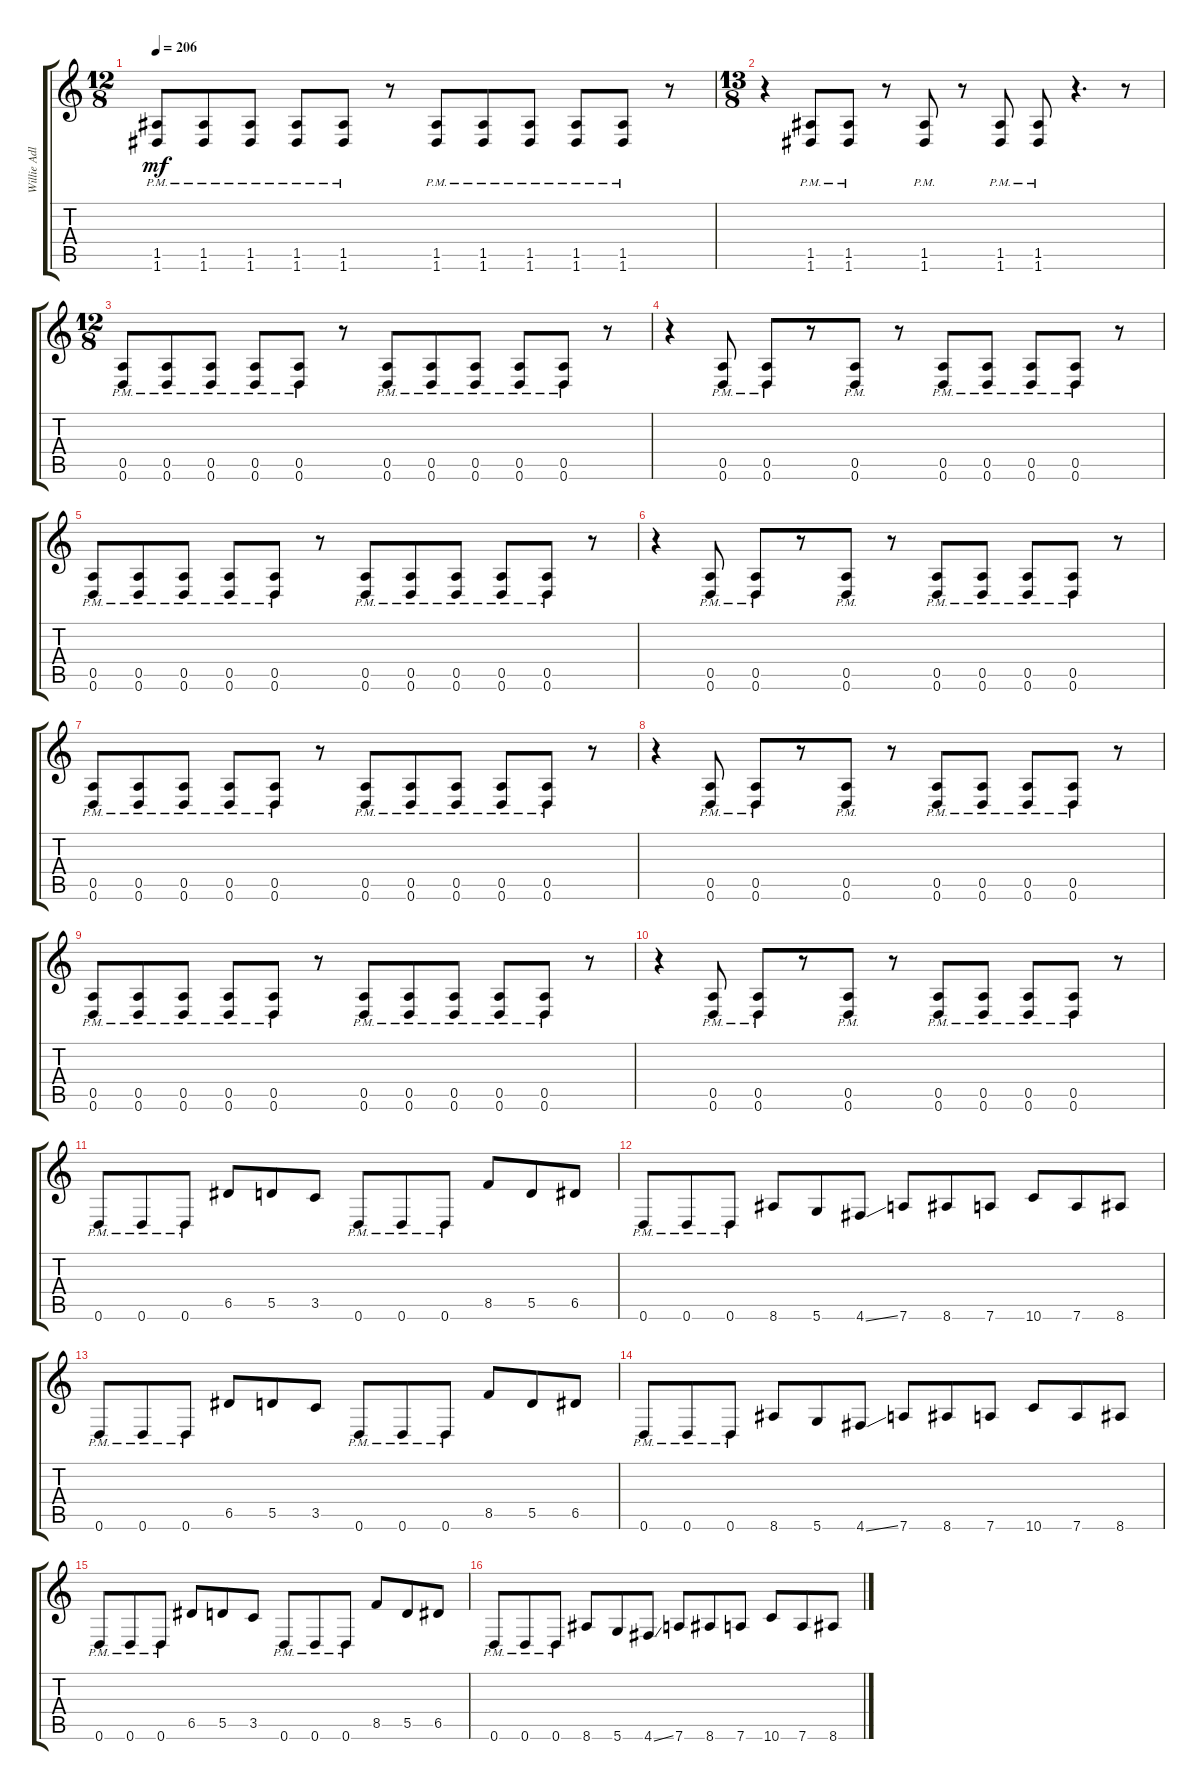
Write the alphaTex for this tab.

\track ("Willie Adler" "Willie Adl") {instrument distortionguitar}
\staff {score tabs}
\tuning (E4 B3 G3 D3 A2 D2) {hide}
\ts (12 8)
\tempo 206
\clef g2
\ks c
(1.5{pm} 1.6{pm}).8{dy mf} (1.5{pm} 1.6{pm}).8 (1.5{pm} 1.6{pm}).8 (1.5{pm} 1.6{pm}).8 (1.5{pm} 1.6{pm}).8 r.8 (1.5{pm} 1.6{pm}).8 (1.5{pm} 1.6{pm}).8 (1.5{pm} 1.6{pm}).8 (1.5{pm} 1.6{pm}).8 (1.5{pm} 1.6{pm}).8 r.8 |
\ts (13 8)
r.4 (1.5{pm} 1.6{pm}).8 (1.5{pm} 1.6{pm}).8 r.8 (1.5{pm} 1.6{pm}).8 r.8 (1.5{pm} 1.6{pm}).8 (1.5{pm} 1.6{pm}).8 r.4{d} r.8 |
\ts (12 8)
(0.5{pm} 0.6{pm}).8 (0.5{pm} 0.6{pm}).8 (0.5{pm} 0.6{pm}).8 (0.5{pm} 0.6{pm}).8 (0.5{pm} 0.6{pm}).8 r.8 (0.5{pm} 0.6{pm}).8 (0.5{pm} 0.6{pm}).8 (0.5{pm} 0.6{pm}).8 (0.5{pm} 0.6{pm}).8 (0.5{pm} 0.6{pm}).8 r.8 |
r.4 (0.5{pm} 0.6{pm}).8 (0.5{pm} 0.6{pm}).8 r.8 (0.5{pm} 0.6{pm}).8 r.8 (0.5{pm} 0.6{pm}).8 (0.5{pm} 0.6{pm}).8 (0.5{pm} 0.6{pm}).8 (0.5{pm} 0.6{pm}).8 r.8 |
(0.5{pm} 0.6{pm}).8 (0.5{pm} 0.6{pm}).8 (0.5{pm} 0.6{pm}).8 (0.5{pm} 0.6{pm}).8 (0.5{pm} 0.6{pm}).8 r.8 (0.5{pm} 0.6{pm}).8 (0.5{pm} 0.6{pm}).8 (0.5{pm} 0.6{pm}).8 (0.5{pm} 0.6{pm}).8 (0.5{pm} 0.6{pm}).8 r.8 |
r.4 (0.5{pm} 0.6{pm}).8 (0.5{pm} 0.6{pm}).8 r.8 (0.5{pm} 0.6{pm}).8 r.8 (0.5{pm} 0.6{pm}).8 (0.5{pm} 0.6{pm}).8 (0.5{pm} 0.6{pm}).8 (0.5{pm} 0.6{pm}).8 r.8 |
(0.5{pm} 0.6{pm}).8 (0.5{pm} 0.6{pm}).8 (0.5{pm} 0.6{pm}).8 (0.5{pm} 0.6{pm}).8 (0.5{pm} 0.6{pm}).8 r.8 (0.5{pm} 0.6{pm}).8 (0.5{pm} 0.6{pm}).8 (0.5{pm} 0.6{pm}).8 (0.5{pm} 0.6{pm}).8 (0.5{pm} 0.6{pm}).8 r.8 |
r.4 (0.5{pm} 0.6{pm}).8 (0.5{pm} 0.6{pm}).8 r.8 (0.5{pm} 0.6{pm}).8 r.8 (0.5{pm} 0.6{pm}).8 (0.5{pm} 0.6{pm}).8 (0.5{pm} 0.6{pm}).8 (0.5{pm} 0.6{pm}).8 r.8 |
(0.5{pm} 0.6{pm}).8 (0.5{pm} 0.6{pm}).8 (0.5{pm} 0.6{pm}).8 (0.5{pm} 0.6{pm}).8 (0.5{pm} 0.6{pm}).8 r.8 (0.5{pm} 0.6{pm}).8 (0.5{pm} 0.6{pm}).8 (0.5{pm} 0.6{pm}).8 (0.5{pm} 0.6{pm}).8 (0.5{pm} 0.6{pm}).8 r.8 |
r.4 (0.5{pm} 0.6{pm}).8 (0.5{pm} 0.6{pm}).8 r.8 (0.5{pm} 0.6{pm}).8 r.8 (0.5{pm} 0.6{pm}).8 (0.5{pm} 0.6{pm}).8 (0.5{pm} 0.6{pm}).8 (0.5{pm} 0.6{pm}).8 r.8 |
0.6{pm}.8 0.6{pm}.8 0.6{pm}.8 6.5.8 5.5.8 3.5.8 0.6{pm}.8 0.6{pm}.8 0.6{pm}.8 8.5.8 5.5.8 6.5.8 |
0.6{pm}.8 0.6{pm}.8 0.6{pm}.8 8.6.8 5.6.8 4.6{ss}.8 7.6.8 8.6.8 7.6.8 10.6.8 7.6.8 8.6.8 |
0.6{pm}.8 0.6{pm}.8 0.6{pm}.8 6.5.8 5.5.8 3.5.8 0.6{pm}.8 0.6{pm}.8 0.6{pm}.8 8.5.8 5.5.8 6.5.8 |
0.6{pm}.8 0.6{pm}.8 0.6{pm}.8 8.6.8 5.6.8 4.6{ss}.8 7.6.8 8.6.8 7.6.8 10.6.8 7.6.8 8.6.8 |
0.6{pm}.8 0.6{pm}.8 0.6{pm}.8 6.5.8 5.5.8 3.5.8 0.6{pm}.8 0.6{pm}.8 0.6{pm}.8 8.5.8 5.5.8 6.5.8 |
0.6{pm}.8 0.6{pm}.8 0.6{pm}.8 8.6.8 5.6.8 4.6{ss}.8 7.6.8 8.6.8 7.6.8 10.6.8 7.6.8 8.6.8
